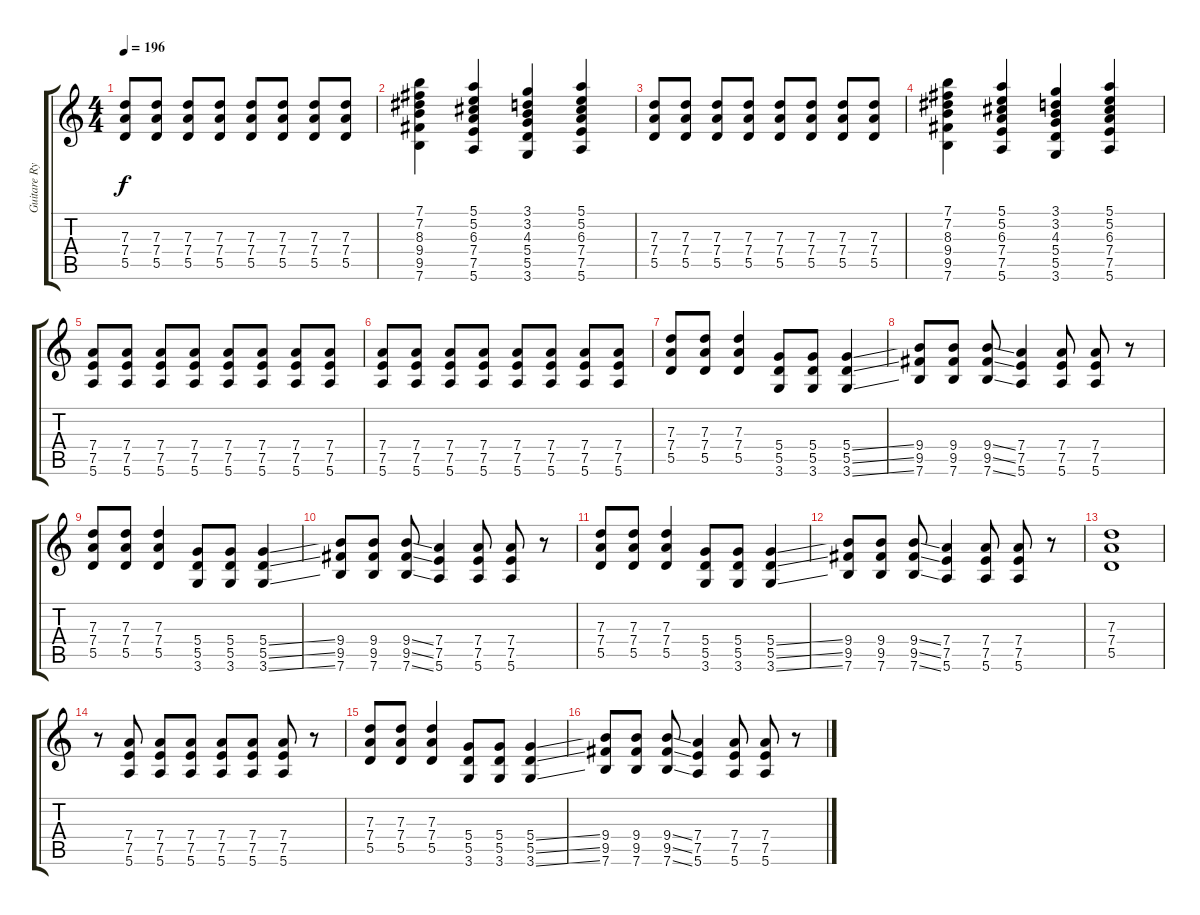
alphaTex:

\track ("Guitare Rythmique" "Guitare Ry") {instrument distortionguitar}
\staff {score tabs}
\tuning (E4 B3 G3 D3 A2 E2) {hide}
\ts (4 4)
\tempo 196
\clef g2
\ks c
(7.3 7.4 5.5).8{dy f} (7.3 7.4 5.5).8 (7.3 7.4 5.5).8 (7.3 7.4 5.5).8 (7.3 7.4 5.5).8 (7.3 7.4 5.5).8 (7.3 7.4 5.5).8 (7.3 7.4 5.5).8 |
(7.1 7.2 8.3 9.4 9.5 7.6).4 (5.1 5.2 6.3 7.4 7.5 5.6).4 (3.1 3.2 4.3 5.4 5.5 3.6).4 (5.1 5.2 6.3 7.4 7.5 5.6).4 |
(7.3 7.4 5.5).8 (7.3 7.4 5.5).8 (7.3 7.4 5.5).8 (7.3 7.4 5.5).8 (7.3 7.4 5.5).8 (7.3 7.4 5.5).8 (7.3 7.4 5.5).8 (7.3 7.4 5.5).8 |
(7.1 7.2 8.3 9.4 9.5 7.6).4 (5.1 5.2 6.3 7.4 7.5 5.6).4 (3.1 3.2 4.3 5.4 5.5 3.6).4 (5.1 5.2 6.3 7.4 7.5 5.6).4 |
(7.4 7.5 5.6).8 (7.4 7.5 5.6).8 (7.4 7.5 5.6).8 (7.4 7.5 5.6).8 (7.4 7.5 5.6).8 (7.4 7.5 5.6).8 (7.4 7.5 5.6).8 (7.4 7.5 5.6).8 |
(7.4 7.5 5.6).8 (7.4 7.5 5.6).8 (7.4 7.5 5.6).8 (7.4 7.5 5.6).8 (7.4 7.5 5.6).8 (7.4 7.5 5.6).8 (7.4 7.5 5.6).8 (7.4 7.5 5.6).8 |
(7.3 7.4 5.5).8 (7.3 7.4 5.5).8 (7.3 7.4 5.5).4 (5.4 5.5 3.6).8 (5.4 5.5 3.6).8 (5.4{ss} 5.5{ss} 3.6{ss}).4 |
(9.4 9.5 7.6).8 (9.4 9.5 7.6).8 (9.4{ss} 9.5{ss} 7.6{ss}).8 (7.4 7.5 5.6).4 (7.4 7.5 5.6).8 (7.4 7.5 5.6).8 r.8 |
(7.3 7.4 5.5).8 (7.3 7.4 5.5).8 (7.3 7.4 5.5).4 (5.4 5.5 3.6).8 (5.4 5.5 3.6).8 (5.4{ss} 5.5{ss} 3.6{ss}).4 |
(9.4 9.5 7.6).8 (9.4 9.5 7.6).8 (9.4{ss} 9.5{ss} 7.6{ss}).8 (7.4 7.5 5.6).4 (7.4 7.5 5.6).8 (7.4 7.5 5.6).8 r.8 |
(7.3 7.4 5.5).8 (7.3 7.4 5.5).8 (7.3 7.4 5.5).4 (5.4 5.5 3.6).8 (5.4 5.5 3.6).8 (5.4{ss} 5.5{ss} 3.6{ss}).4 |
(9.4 9.5 7.6).8 (9.4 9.5 7.6).8 (9.4{ss} 9.5{ss} 7.6{ss}).8 (7.4 7.5 5.6).4 (7.4 7.5 5.6).8 (7.4 7.5 5.6).8 r.8 |
(7.3 7.4 5.5).1 |
r.8 (7.4 7.5 5.6).8 (7.4 7.5 5.6).8 (7.4 7.5 5.6).8 (7.4 7.5 5.6).8 (7.4 7.5 5.6).8 (7.4 7.5 5.6).8 r.8 |
(7.3 7.4 5.5).8 (7.3 7.4 5.5).8 (7.3 7.4 5.5).4 (5.4 5.5 3.6).8 (5.4 5.5 3.6).8 (5.4{ss} 5.5{ss} 3.6{ss}).4 |
(9.4 9.5 7.6).8 (9.4 9.5 7.6).8 (9.4{ss} 9.5{ss} 7.6{ss}).8 (7.4 7.5 5.6).4 (7.4 7.5 5.6).8 (7.4 7.5 5.6).8 r.8
